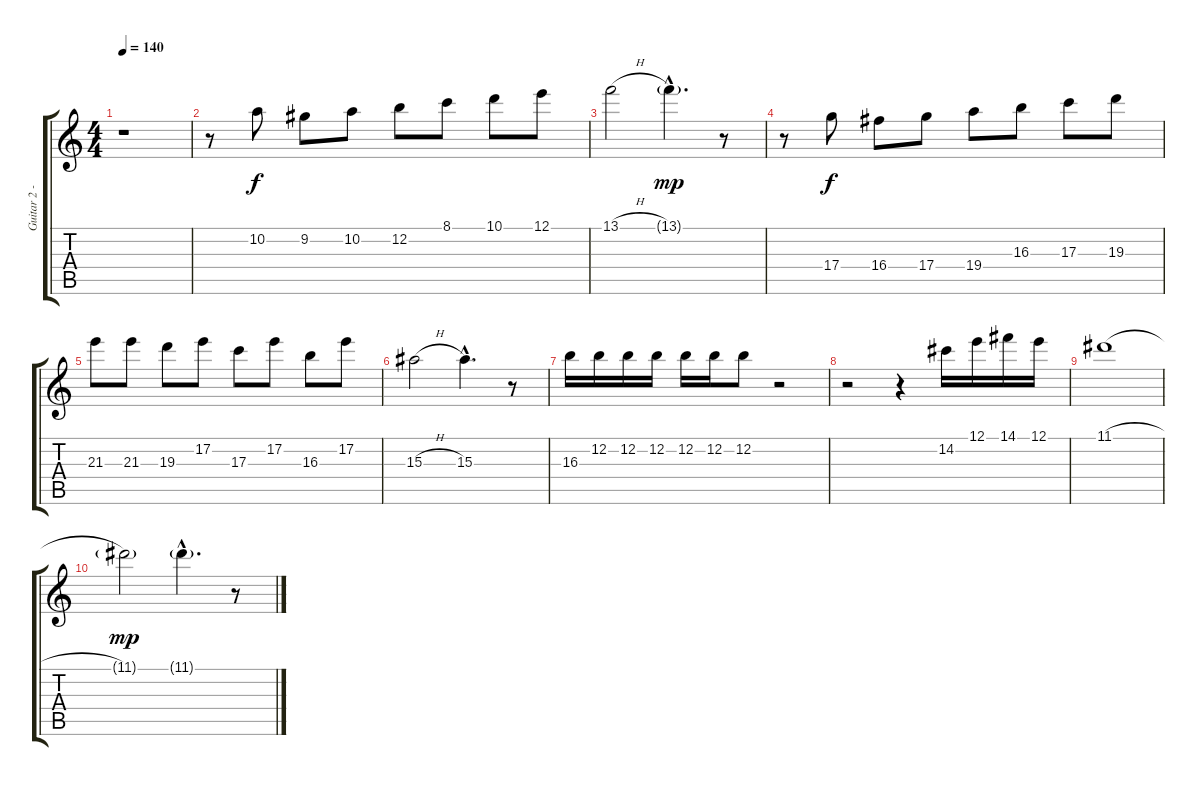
\track ("Guitar 2 - Clean" "Guitar 2 -") {instrument acousticguitarnylon}
\staff {score tabs}
\tuning (E4 B3 G3 D3 A2 E2) {hide}
\ts (4 4)
\tempo 140
\clef g2
\ks c
r.1{dy f} |
r.8 10.2.8 9.2.8 10.2.8 12.2.8 8.1.8 10.1.8 12.1.8 |
13.1{h}.2 13.1{g hac}.4{d dy mp} r.8 |
r.8 17.4.8{dy f} 16.4.8 17.4.8 19.4.8 16.3.8 17.3.8 19.3.8 |
21.3.8 21.3.8 19.3.8 17.2.8 17.3.8 17.2.8 16.3.8 17.2.8 |
15.3{h}.2 15.3{hac}.4{d} r.8 |
16.3.16 12.2.16 12.2.16 12.2.16 12.2.16 12.2.16 12.2.8 r.2 |
r.2 r.4 14.2.16 12.1.16 14.1.16 12.1.16 |
11.1{h}.1 |
11.1{g}.2{dy mp} 11.1{g hac}.4{d} r.8
